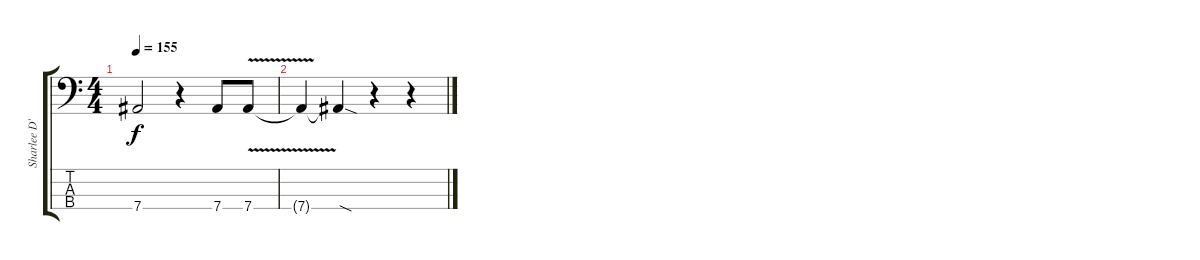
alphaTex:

\track ("Sharlee D'angelo" "Sharlee D'") {instrument electricbasspick}
\staff {score tabs}
\tuning (Gb2 Db2 Ab1 Eb1) {hide}
\ts (4 4)
\tempo 155
\clef f4
\ks c
7.4.2{dy f} r.4 7.4.8 7.4{v}.8 |
7.4{t}.4 7.4{sod t}.4 r.4 r.4
